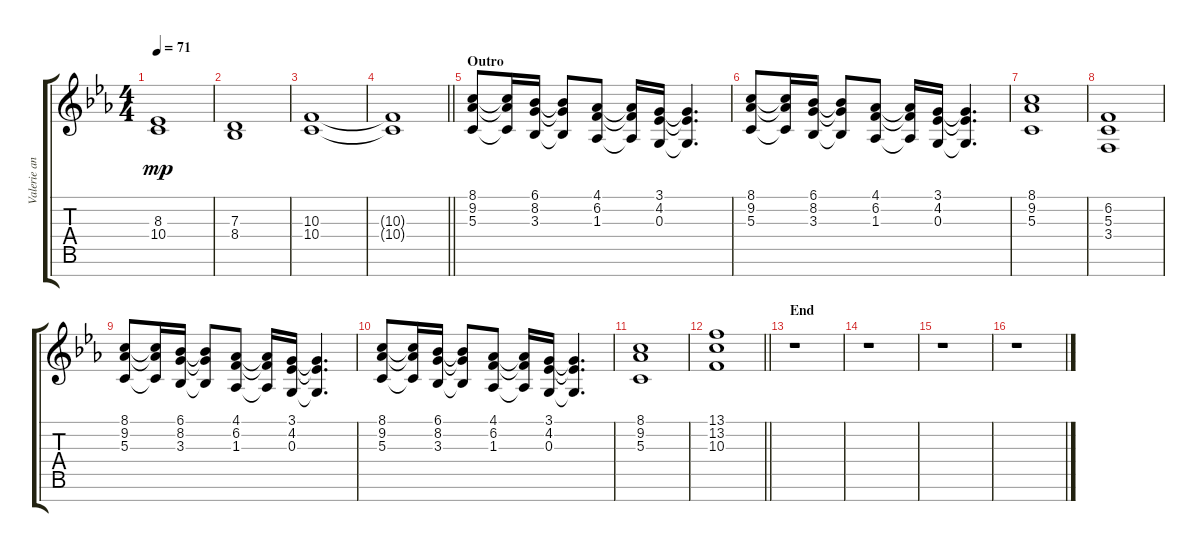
\track ("Valerie and Hazel [Backing Vocals]" "Valerie an") {instrument choiraahs}
\staff {score tabs}
\tuning (E4 B3 G3 D3 A2 E2 B1) {hide}
\ts (4 4)
\tempo 71
\clef g2
\ks cminor
(8.3 10.4).1{dy mp} |
(7.3 8.4).1 |
(10.3 10.4).1 |
\barLineRight lightlight
(10.3{t} 10.4{t}).1 |
\section ("" "Outro")
(8.1 9.2 5.3).8 (8.1{t} 9.2{t} 5.3{t}).16 (6.1 8.2 3.3).16 (6.1{t} 8.2{t} 3.3{t}).8 (4.1 6.2 1.3).8 (4.1{t} 6.2{t} 1.3{t}).16 (3.1 4.2 0.3).16 (3.1{t} 4.2{t} 0.3{t}).4{d} |
(8.1 9.2 5.3).8 (8.1{t} 9.2{t} 5.3{t}).16 (6.1 8.2 3.3).16 (6.1{t} 8.2{t} 3.3{t}).8 (4.1 6.2 1.3).8 (4.1{t} 6.2{t} 1.3{t}).16 (3.1 4.2 0.3).16 (3.1{t} 4.2{t} 0.3{t}).4{d} |
(8.1 9.2 5.3).1 |
(6.2 5.3 3.4).1 |
(8.1 9.2 5.3).8 (8.1{t} 9.2{t} 5.3{t}).16 (6.1 8.2 3.3).16 (6.1{t} 8.2{t} 3.3{t}).8 (4.1 6.2 1.3).8 (4.1{t} 6.2{t} 1.3{t}).16 (3.1 4.2 0.3).16 (3.1{t} 4.2{t} 0.3{t}).4{d} |
(8.1 9.2 5.3).8 (8.1{t} 9.2{t} 5.3{t}).16 (6.1 8.2 3.3).16 (6.1{t} 8.2{t} 3.3{t}).8 (4.1 6.2 1.3).8 (4.1{t} 6.2{t} 1.3{t}).16 (3.1 4.2 0.3).16 (3.1{t} 4.2{t} 0.3{t}).4{d} |
(8.1 9.2 5.3).1 |
\barLineRight lightlight
(13.1 13.2 10.3).1 |
\section ("" "End")
r.1 |
r.1 |
r.1 |
r.1
